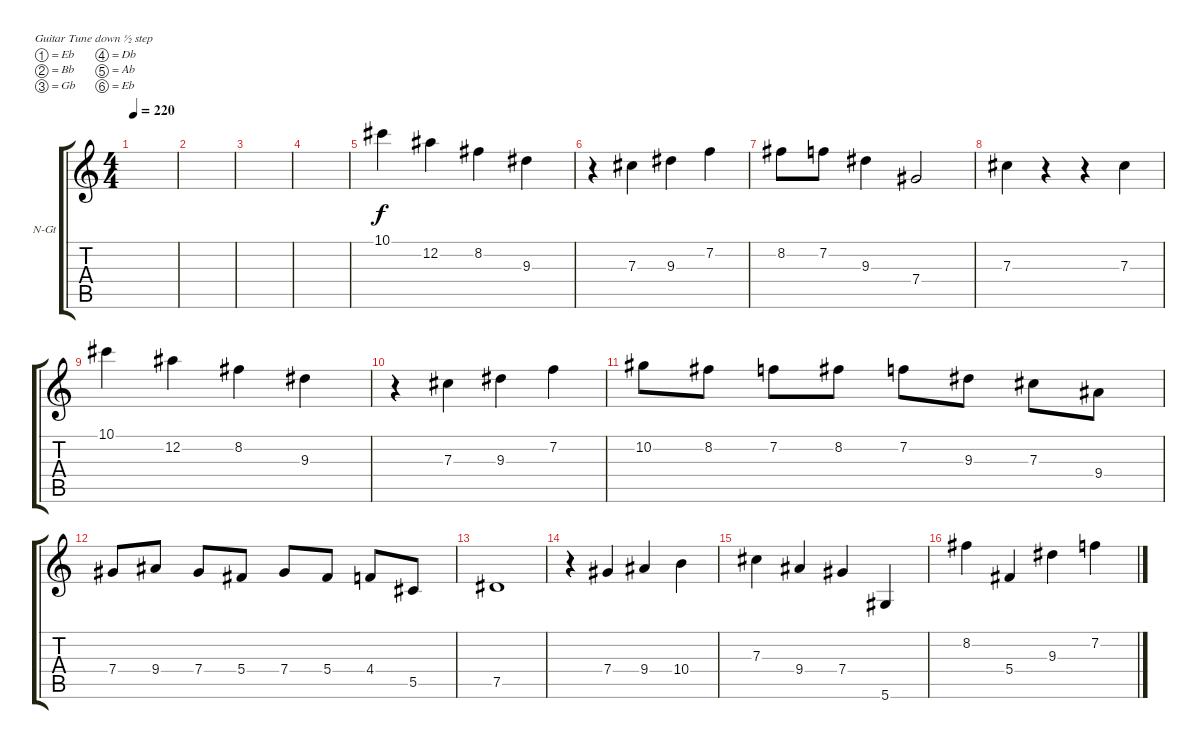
\defaultSystemsLayout 4
\bracketExtendMode groupsimilarinstruments
\firstSystemTrackNameOrientation horizontal
\otherSystemsTrackNameOrientation horizontal
\track ("Nylon Guitar" "N-Gt") {instrument acousticguitarnylon}
\staff {score tabs}
\tuning (Eb4 Bb3 Gb3 Db3 Ab2 Eb2)
\ts (4 4)
\tempo 220
\clef g2
\ks c
|
|
|
|
10.1.4 12.2.4 8.2.4 9.3.4 |
r.4 7.3.4 9.3.4 7.2.4 |
8.2.8 7.2.8 9.3.4 7.4.2 |
7.3.4 r.4 r.4 7.3.4 |
10.1.4 12.2.4 8.2.4 9.3.4 |
r.4 7.3.4 9.3.4 7.2.4 |
10.2.8 8.2.8 7.2.8 8.2.8 7.2.8 9.3.8 7.3.8 9.4.8 |
7.4.8 9.4.8 7.4.8 5.4.8 7.4.8 5.4.8 4.4.8 5.5.8 |
7.5.1 |
r.4 7.4.4 9.4.4 10.4.4 |
7.3.4 9.4.4 7.4.4 5.6.4 |
8.2.4 5.4.4 9.3.4 7.2.4
